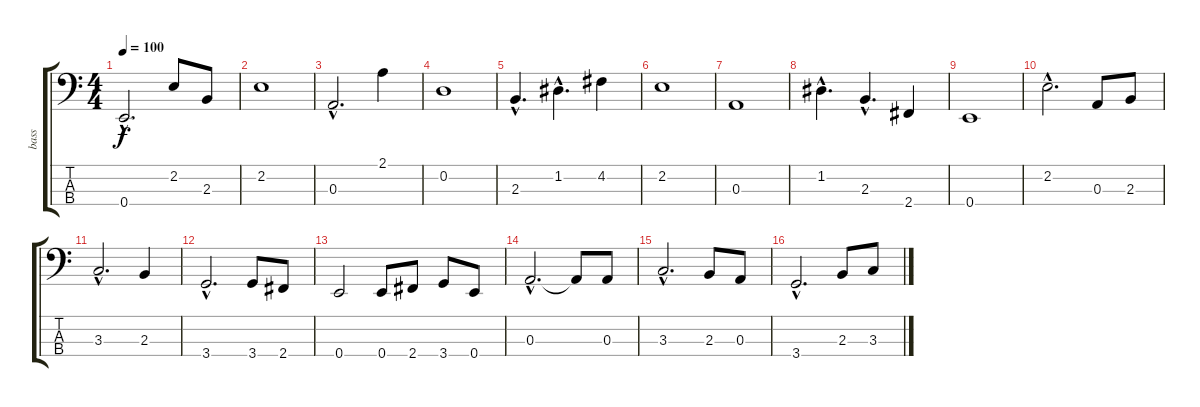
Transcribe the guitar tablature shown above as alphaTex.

\track ("bass" "bass") {instrument electricbassfinger}
\staff {score tabs}
\tuning (G2 D2 A1 E1) {hide}
\ts (4 4)
\tempo 100
\clef f4
\ks c
0.4{hac}.2{d dy f} 2.2.8 2.3.8 |
2.2.1 |
0.3{hac}.2{d} 2.1.4 |
0.2.1 |
2.3{hac}.4{d} 1.2{hac}.4{d} 4.2.4 |
2.2.1 |
0.3.1 |
1.2{hac}.4{d} 2.3{hac}.4{d} 2.4.4 |
0.4.1 |
2.2{hac}.2{d} 0.3.8 2.3.8 |
3.3{hac}.2{d} 2.3.4 |
3.4{hac}.2{d} 3.4.8 2.4.8 |
0.4.2 0.4.8 2.4.8 3.4.8 0.4.8 |
0.3{hac}.2{d} 0.3{t}.8 0.3.8 |
3.3{hac}.2{d} 2.3.8 0.3.8 |
3.4{hac}.2{d} 2.3.8 3.3.8
